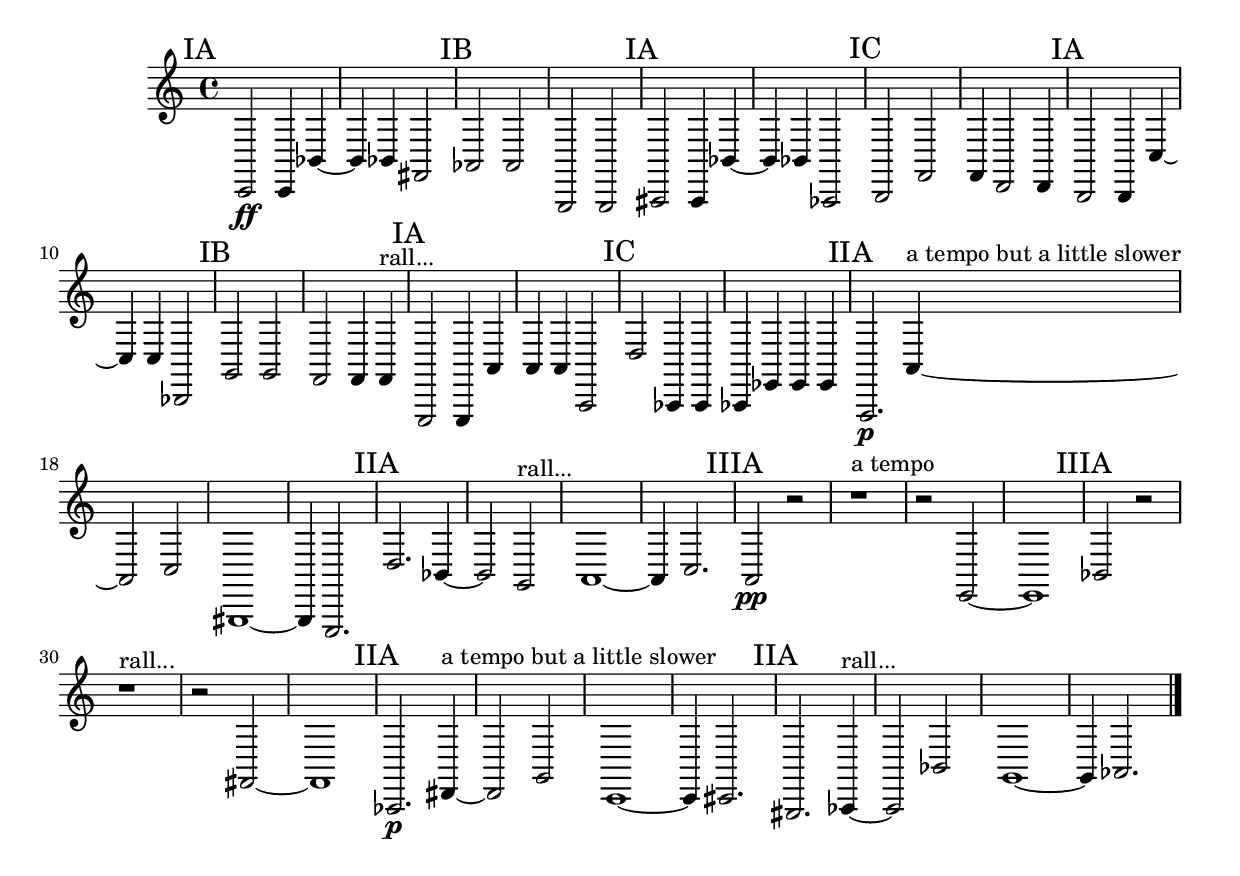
\new Voice {

|
\time 4/4
\mark "IA"
<c, >2 \ff
<c, >4
<bes, >4~
|
<bes, >4
<bes, >4
<fis, >2
|
\mark "IB"
<aes, >2
<aes, >2
|
<g,, >2
<g,, >2
|
\mark "IA"
<ais,, >2
<ais,, >4
<bes, >4~
|
<bes, >4
<bes, >4
<aes,, >2
|
\mark "IC"
<b,, >2
<f, >2
|
<f, >4
<d, >2
<d, >4
|
\mark "IA"
<b,, >2
<b,, >4
<c >4~
|
<c >4
<c >4
<bes,, >2
|
\mark "IB"
<g, >2
<g, >2
|
<f, >2
<f, >4
<f, >4 ^"rall..."
|
\mark "IA"
<e,, >2
<e,, >4
<a, >4
|
<a, >4
<a, >4
<a,, >2
|
\mark "IC"
<d >2
<aes,, >4
<aes,, >4
|
<aes,, >4
<ees, >4
<ees, >4
<ees, >4
|
\mark "IIA"
<f,, >2. \p
<a, >4~ ^"a tempo but a little slower"
|
<a, >2
<c >2
|
<gis,, >1~
|
<gis,, >4
<e,, >2.
|
\mark "IIA"
<d >2.
<bes, >4~
|
<bes, >2
<g, >2 ^"rall..."
|
<a, >1~
|
<a, >4
<c >2.
|
\mark "IIIA"
<a, >2 \pp
r2
|
r1 ^"a tempo"
|
r2
<e, >2~
|
<e, >1
|
\mark "IIIA"
<bes, >2
r2
|
r1 ^"rall..."
|
r2
<fis, >2~
|
<fis, >1
|
\mark "IIA"
<aes,, >2. \p
<dis, >4~ ^"a tempo but a little slower"
|
<dis, >2
<g, >2
|
<c, >1~
|
<c, >4
<cis, >2.
|
\mark "IIA"
<gis,, >2.
<aes,, >4~ ^"rall..."
|
<aes,, >2
<bes, >2
|
<g, >1~
|
<g, >4
<aes, >2.

\bar "|."
}